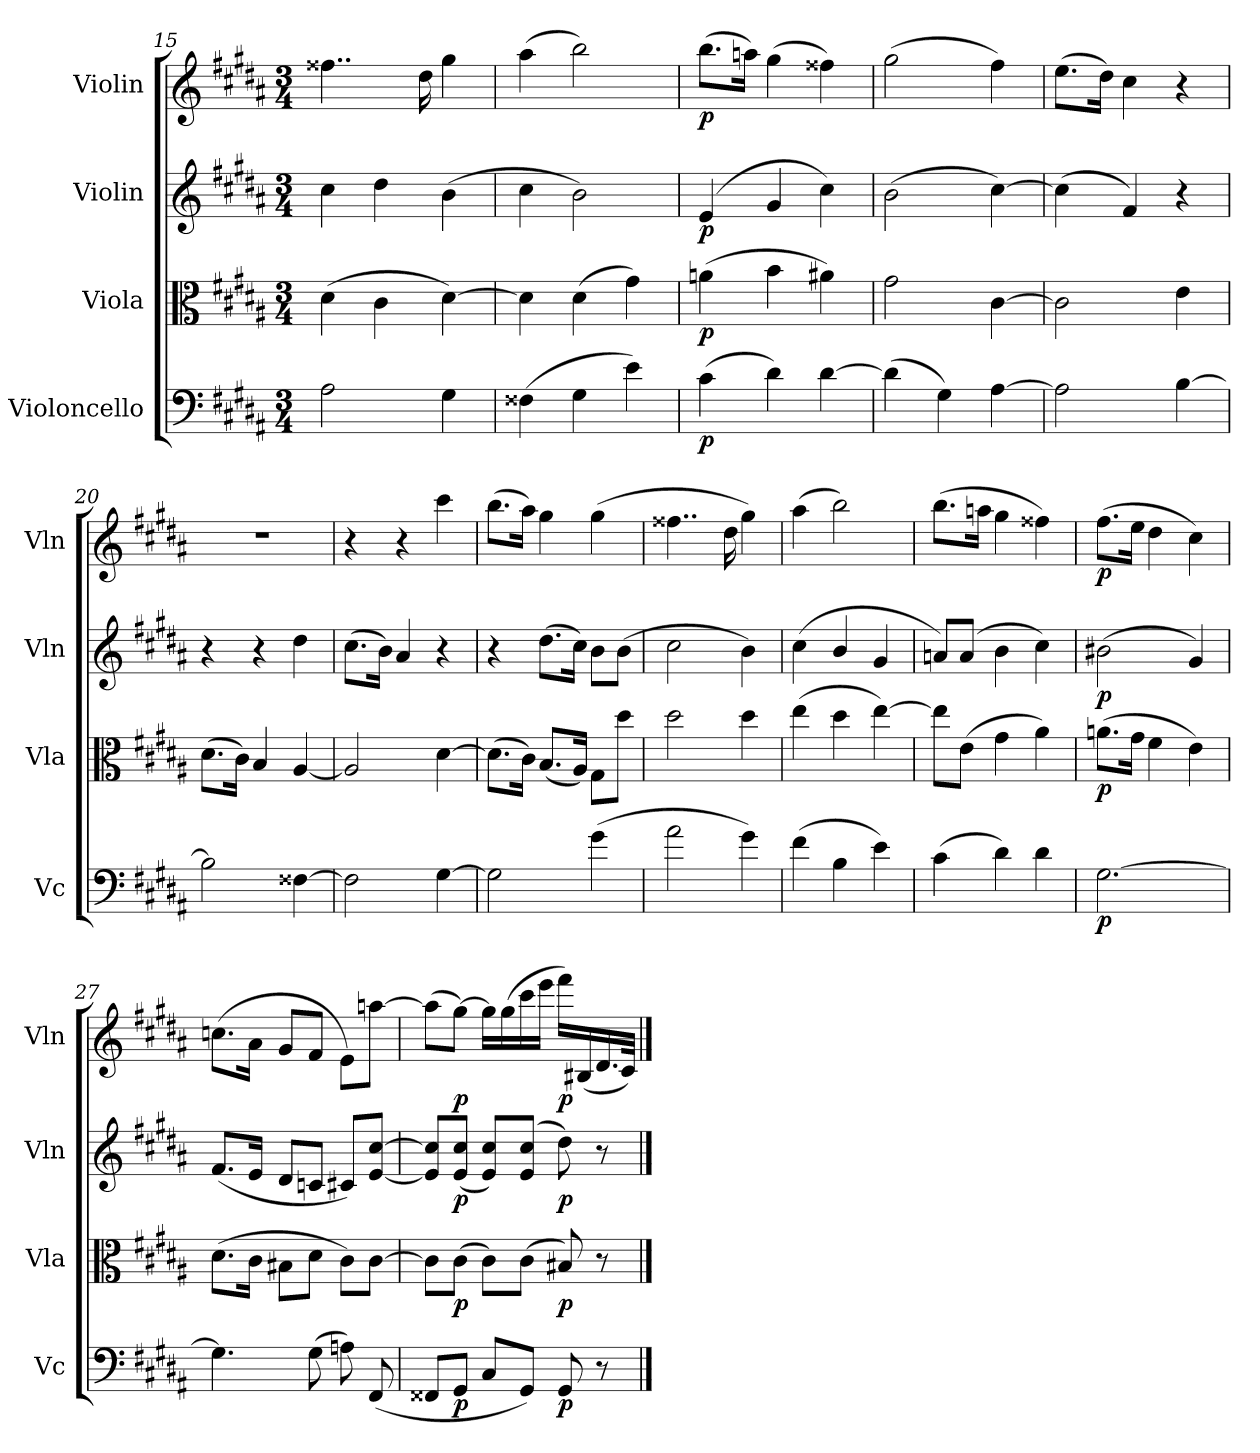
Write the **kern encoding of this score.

**kern	**dynam	**kern	**dynam	**kern	**dynam	**kern	**dynam
*part4	*part4	*part3	*part3	*part2	*part2	*part1	*part1
*staff4	*staff4	*staff3	*staff3	*staff2	*staff2	*staff1	*staff1
*I"Violoncello	*	*I"Viola	*	*I"Violin	*	*I"Violin	*
*I'Vc	*	*I'Vla	*	*I'Vln	*	*I'Vln	*
*clefF4	*	*clefC3	*	*clefG2	*	*clefG2	*
*k[f#c#g#d#a#]	*	*k[f#c#g#d#a#]	*	*k[f#c#g#d#a#]	*	*k[f#c#g#d#a#]	*
*M3/4	*	*M3/4	*	*M3/4	*	*M3/4	*
=15	=15	=15	=15	=15	=15	=15	=15
2A#\	.	(4d#\	.	4cc#\	.	4..ff##X\	.
.	.	4c#\	.	4dd#\	.	.	.
.	.	.	.	.	.	16dd#\	.
4G#\	.	[4d#\)	.	(4b\	.	4gg#\	.
=16	=16	=16	=16	=16	=16	=16	=16
(4F##X\	.	4d#\]	.	4cc#\	.	(4aa#\	.
4G#\	.	(4d#\	.	2b\)	.	2bb\)	.
4e\)	.	4g#\)	.	.	.	.	.
=17	=17	=17	=17	=17	=17	=17	=17
(4c#\	p	(4an\	p	(4e/	p	(8.bb\L	p
.	.	.	.	.	.	16aan\Jk)	.
4d#\)	.	4b\	.	4g#/	.	(4gg#\	.
[4d#\	.	4a#X\)	.	4cc#\)	.	4ff##X\)	.
=18	=18	=18	=18	=18	=18	=18	=18
(4d#\]	.	2g#\	.	(2b\	.	(2gg#\	.
4G#\)	.	.	.	.	.	.	.
[4A#\	.	[4c#\	.	[4cc#\)	.	4ff#\)	.
=19	=19	=19	=19	=19	=19	=19	=19
2A#\]	.	2c#\]	.	(4cc#\]	.	(8.ee\L	.
.	.	.	.	.	.	16dd#\Jk)	.
.	.	.	.	4f#/)	.	4cc#\	.
[4B\	.	4e\	.	4r	.	4r	.
=20	=20	=20	=20	=20	=20	=20	=20
2B\]	.	(8.d#\L	.	4r	.	2.r	.
.	.	16c#\Jk)	.	.	.	.	.
.	.	4B/	.	4r	.	.	.
[4F##X\	.	[4A#/	.	4dd#\	.	.	.
=21	=21	=21	=21	=21	=21	=21	=21
2F##\]	.	2A#/]	.	(8.cc#\L	.	4r	.
.	.	.	.	16b\Jk)	.	.	.
.	.	.	.	4a#/	.	4r	.
[4G#\	.	[4d#\	.	4r	.	4ccc#\	.
=22	=22	=22	=22	=22	=22	=22	=22
2G#\]	.	(8.d#\L]	.	4r	.	(8.bb\L	.
.	.	16c#\Jk)	.	.	.	16aa#\Jk)	.
.	.	(8.B/L	.	(8.dd#\L	.	4gg#\	.
.	.	16A#/Jk)	.	16cc#\Jk)	.	.	.
(4g#\	.	8G#\L	.	8b\L	.	(4gg#\	.
.	.	8dd#\J	.	(8b\J	.	.	.
=23	=23	=23	=23	=23	=23	=23	=23
2a#\	.	2dd#\	.	2cc#\	.	4..ff##X\	.
.	.	.	.	.	.	16dd#\	.
4g#\)	.	4dd#\	.	4b\)	.	4gg#\)	.
=24	=24	=24	=24	=24	=24	=24	=24
(4f#\	.	(4ee\	.	(4cc#\	.	(4aa#\	.
4B\	.	4dd#\	.	4b/	.	2bb\)	.
4e\)	.	[4ee\)	.	4g#/	.	.	.
=25	=25	=25	=25	=25	=25	=25	=25
(4c#\	.	8ee\L]	.	8an/L)	.	(8.bb\L	.
.	.	(8e\J	.	(8a/J	.	.	.
.	.	.	.	.	.	16aan\Jk	.
4d#\)	.	4g#\	.	4b\	.	4gg#\	.
4d#\	.	4a#\)	.	4cc#\)	.	4ff##X\)	.
=26	=26	=26	=26	=26	=26	=26	=26
[2.G#\	p	(8.an\L	p	(2b#X\	p	(8.ff#\L	p
.	.	16g#\Jk	.	.	.	16ee\Jk	.
.	.	4f#\	.	.	.	4dd#\	.
.	.	4e\)	.	4g#/)	.	4cc#\)	.
=27	=27	=27	=27	=27	=27	=27	=27
4.G#\]	.	(8.d#\L	.	(8.f#/L	.	(8.ccn\L	.
.	.	16c#\Jk	.	16e/Jk	.	16a#\Jk	.
.	.	8B#X\L	.	8d#/L	.	8g#/L	.
(8G#\	.	8d#\J	.	8cn/J	.	8f#/J	.
8An\)	.	8c#\L)	.	8c#X/L)	.	8e\L)	.
(8FF#/	.	[8c#\J	.	[8e/ [8cc#/J	.	[8aan\J	.
=28	=28	=28	=28	=28	=28	=28	=28
8FF##X/L	.	8c#\L]	.	8e]/ 8cc#]/L	.	(8aa\L]	.
8GG#/J	p	(8c#\J	p	(8e/ 8cc#/J	p	[8gg#\J)	p
8C#/L	.	8c#\L)	.	8e/ 8cc#/L)	.	16gg#\LL]	.
.	.	.	.	.	.	(16gg#\	.
8GG#/J)	.	(8c#\J	.	(8e/ 8cc#/J	.	16ccc#\	.
.	.	.	.	.	.	16eee\JJ	.
8GG#/	p	8B#X/)	p	8dd#\)	p	16fff#\LL)	p
.	.	.	.	.	.	(16B#X/	.
8r	.	8r	.	8r	.	16.d#/	.
.	.	.	.	.	.	32c#/JJk)	.
==	==	==	==	==	==	==	==
*-	*-	*-	*-	*-	*-	*-	*-
